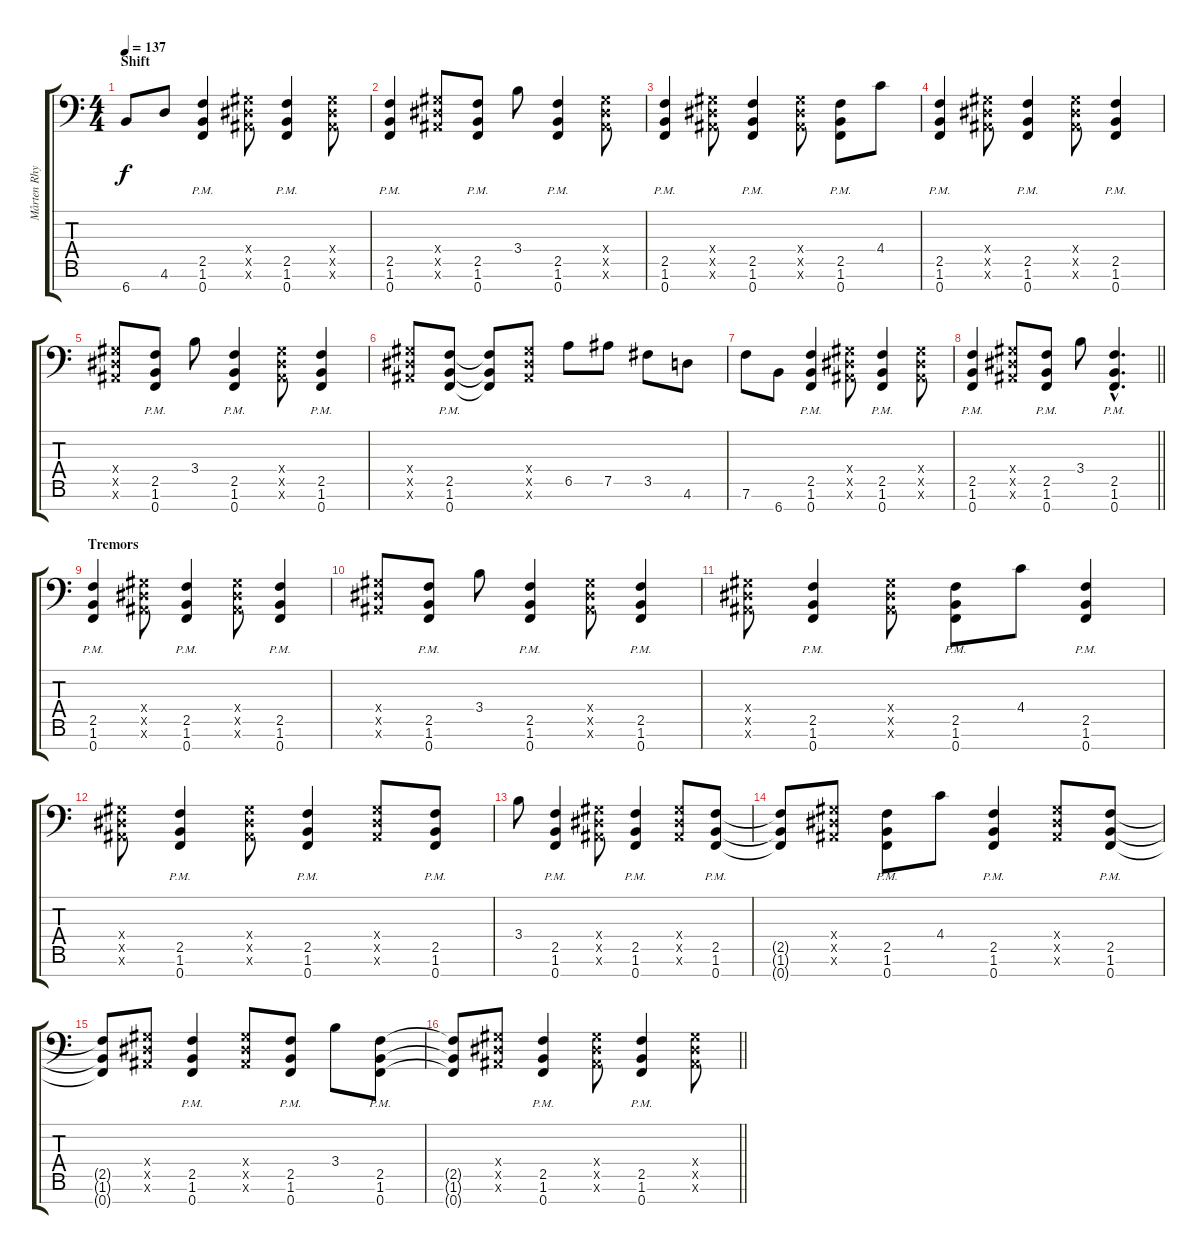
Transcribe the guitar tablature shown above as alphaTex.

\track ("Mårten Rhythm" "Mårten Rhy") {instrument distortionguitar}
\staff {score tabs}
\tuning (Bb3 Gb3 Db3 Ab2 Eb2 Bb1 F1) {hide}
\ts (4 4)
\section ("" "Shift")
\tempo 137
\clef f4
\ks c
6.7.8{dy f} 4.6.8 (2.5{pm} 1.6{pm} 0.7{pm}).4 (0.4{x} 0.5{x} 0.6{x}).8 (2.5{pm} 1.6{pm} 0.7{pm}).4 (0.4{x} 0.5{x} 0.6{x}).8 |
(2.5{pm} 1.6{pm} 0.7{pm}).4 (0.4{x} 0.5{x} 0.6{x}).8 (2.5{pm} 1.6 0.7).8 3.4.8 (2.5{pm} 1.6{pm} 0.7{pm}).4 (0.4{x} 0.5{x} 0.6{x}).8 |
(2.5{pm} 1.6{pm} 0.7{pm}).4 (0.4{x} 0.5{x} 0.6{x}).8 (2.5{pm} 1.6{pm} 0.7{pm}).4 (0.4{x} 0.5{x} 0.6{x}).8 (2.5{pm} 1.6 0.7).8 4.4.8 |
(2.5{pm} 1.6{pm} 0.7{pm}).4 (0.4{x} 0.5{x} 0.6{x}).8 (2.5{pm} 1.6{pm} 0.7{pm}).4 (0.4{x} 0.5{x} 0.6{x}).8 (2.5{pm} 1.6{pm} 0.7{pm}).4 |
(0.4{x} 0.5{x} 0.6{x}).8 (2.5{pm} 1.6 0.7).8 3.4.8 (2.5{pm} 1.6{pm} 0.7{pm}).4 (0.4{x} 0.5{x} 0.6{x}).8 (2.5{pm} 1.6{pm} 0.7{pm}).4 |
(0.4{x} 0.5{x} 0.6{x}).8 (2.5{pm} 1.6{pm} 0.7{pm}).8 (2.5{t} 1.6{t} 0.7{t}).8 (0.4{x} 0.5{x} 0.6{x}).8 6.5.8 7.5.8 3.5.8 4.6.8 |
7.6.8 6.7.8 (2.5{pm} 1.6{pm} 0.7{pm}).4 (0.4{x} 0.5{x} 0.6{x}).8 (2.5{pm} 1.6{pm} 0.7{pm}).4 (0.4{x} 0.5{x} 0.6{x}).8 |
\barLineRight lightlight
(2.5{pm} 1.6{pm} 0.7{pm}).4 (0.4{x} 0.5{x} 0.6{x}).8 (2.5{pm} 1.6 0.7).8 3.4.8 (2.5{hac pm} 1.6{hac pm} 0.7{hac pm}).4{d} |
\section ("" "Tremors")
(2.5{pm} 1.6{pm} 0.7{pm}).4 (0.4{x} 0.5{x} 0.6{x}).8 (2.5{pm} 1.6{pm} 0.7{pm}).4 (0.4{x} 0.5{x} 0.6{x}).8 (2.5{pm} 1.6{pm} 0.7{pm}).4 |
(0.4{x} 0.5{x} 0.6{x}).8 (2.5{pm} 1.6 0.7).8 3.4.8 (2.5{pm} 1.6{pm} 0.7{pm}).4 (0.4{x} 0.5{x} 0.6{x}).8 (2.5{pm} 1.6{pm} 0.7{pm}).4 |
(0.4{x} 0.5{x} 0.6{x}).8 (2.5{pm} 1.6{pm} 0.7{pm}).4 (0.4{x} 0.5{x} 0.6{x}).8 (2.5{pm} 1.6 0.7).8 4.4.8 (2.5{pm} 1.6{pm} 0.7{pm}).4 |
(0.4{x} 0.5{x} 0.6{x}).8 (2.5{pm} 1.6{pm} 0.7{pm}).4 (0.4{x} 0.5{x} 0.6{x}).8 (2.5{pm} 1.6{pm} 0.7{pm}).4 (0.4{x} 0.5{x} 0.6{x}).8 (2.5{pm} 1.6 0.7).8 |
3.4.8 (2.5{pm} 1.6{pm} 0.7{pm}).4 (0.4{x} 0.5{x} 0.6{x}).8 (2.5{pm} 1.6{pm} 0.7{pm}).4 (0.4{x} 0.5{x} 0.6{x}).8 (2.5{pm} 1.6{pm} 0.7{pm}).8 |
(2.5{t} 1.6{t} 0.7{t}).8 (0.4{x} 0.5{x} 0.6{x}).8 (2.5{pm} 1.6 0.7).8 4.4.8 (2.5{pm} 1.6{pm} 0.7{pm}).4 (0.4{x} 0.5{x} 0.6{x}).8 (2.5{pm} 1.6 0.7).8 |
(2.5{t} 1.6{t} 0.7{t}).8 (0.4{x} 0.5{x} 0.6{x}).8 (2.5{pm} 1.6{pm} 0.7{pm}).4 (0.4{x} 0.5{x} 0.6{x}).8 (2.5{pm} 1.6 0.7).8 3.4.8 (2.5{pm} 1.6{pm} 0.7{pm}).8 |
\barLineRight lightlight
(2.5{t} 1.6{t} 0.7{t}).8 (0.4{x} 0.5{x} 0.6{x}).8 (2.5{pm} 1.6{pm} 0.7{pm}).4 (0.4{x} 0.5{x} 0.6{x}).8 (2.5{pm} 1.6{pm} 0.7{pm}).4 (0.4{x} 0.5{x} 0.6{x}).8
